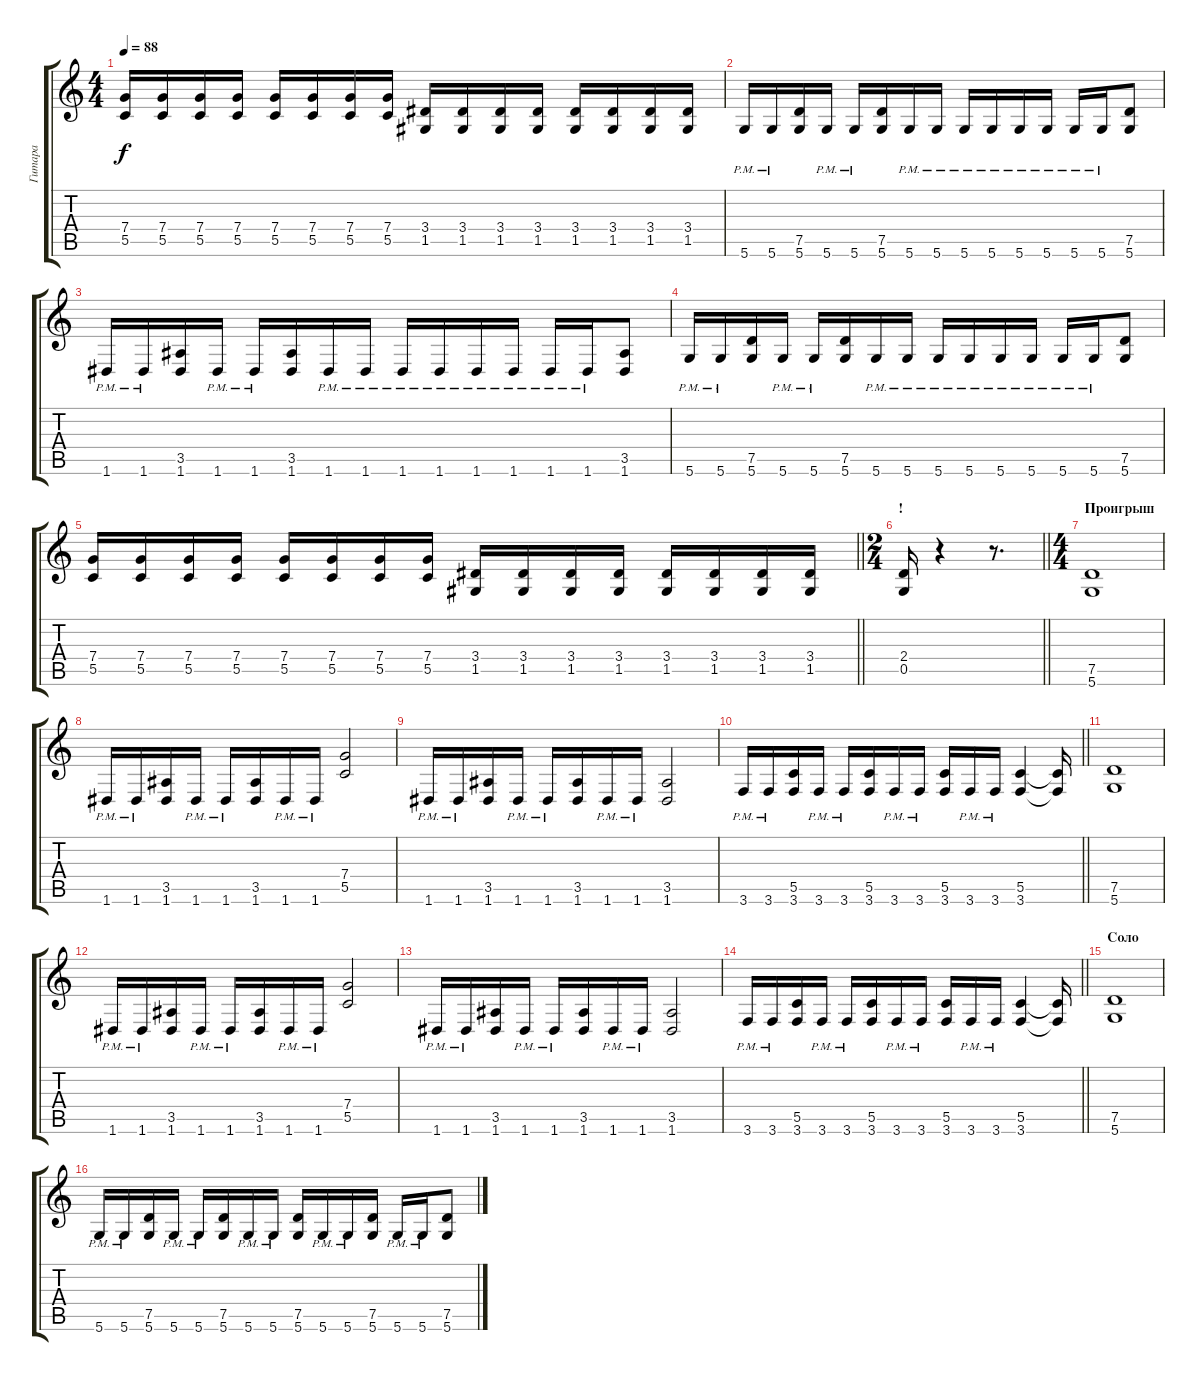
\track ("Гитара" "Гитара") {instrument distortionguitar}
\staff {score tabs}
\tuning (D4 A3 F3 C3 G2 D2) {hide}
\ts (4 4)
\tempo 88
\clef g2
\ks c
(7.4 5.5).16{dy f} (7.4 5.5).16 (7.4 5.5).16 (7.4 5.5).16 (7.4 5.5).16 (7.4 5.5).16 (7.4 5.5).16 (7.4 5.5).16 (3.4 1.5).16 (3.4 1.5).16 (3.4 1.5).16 (3.4 1.5).16 (3.4 1.5).16 (3.4 1.5).16 (3.4 1.5).16 (3.4 1.5).16 |
5.6{pm}.16 5.6{pm}.16 (7.5 5.6).16 5.6{pm}.16 5.6{pm}.16 (7.5 5.6).16 5.6{pm}.16 5.6{pm}.16 5.6{pm}.16 5.6{pm}.16 5.6{pm}.16 5.6{pm}.16 5.6{pm}.16 5.6{pm}.16 (7.5 5.6).8 |
1.6{pm}.16 1.6{pm}.16 (3.5 1.6).16 1.6{pm}.16 1.6{pm}.16 (3.5 1.6).16 1.6{pm}.16 1.6{pm}.16 1.6{pm}.16 1.6{pm}.16 1.6{pm}.16 1.6{pm}.16 1.6{pm}.16 1.6{pm}.16 (3.5 1.6).8 |
5.6{pm}.16 5.6{pm}.16 (7.5 5.6).16 5.6{pm}.16 5.6{pm}.16 (7.5 5.6).16 5.6{pm}.16 5.6{pm}.16 5.6{pm}.16 5.6{pm}.16 5.6{pm}.16 5.6{pm}.16 5.6{pm}.16 5.6{pm}.16 (7.5 5.6).8 |
\barLineRight lightlight
(7.4 5.5).16 (7.4 5.5).16 (7.4 5.5).16 (7.4 5.5).16 (7.4 5.5).16 (7.4 5.5).16 (7.4 5.5).16 (7.4 5.5).16 (3.4 1.5).16 (3.4 1.5).16 (3.4 1.5).16 (3.4 1.5).16 (3.4 1.5).16 (3.4 1.5).16 (3.4 1.5).16 (3.4 1.5).16 |
\ts (2 4)
\section ("" "!")
\barLineRight lightlight
(2.4 0.5).16 r.4 r.8{d} |
\ts (4 4)
\section ("" "Проигрыш")
(7.5 5.6).1 |
1.6{pm}.16 1.6{pm}.16 (3.5 1.6).16 1.6{pm}.16 1.6{pm}.16 (3.5 1.6).16 1.6{pm}.16 1.6{pm}.16 (7.4 5.5).2 |
1.6{pm}.16 1.6{pm}.16 (3.5 1.6).16 1.6{pm}.16 1.6{pm}.16 (3.5 1.6).16 1.6{pm}.16 1.6{pm}.16 (3.5 1.6).2 |
\barLineRight lightlight
3.6{pm}.16 3.6{pm}.16 (5.5 3.6).16 3.6{pm}.16 3.6{pm}.16 (5.5 3.6).16 3.6{pm}.16 3.6{pm}.16 (5.5 3.6).16 3.6{pm}.16 3.6{pm}.16 (5.5 3.6).4 (5.5{t} 3.6{t}).16 |
(7.5 5.6).1 |
1.6{pm}.16 1.6{pm}.16 (3.5 1.6).16 1.6{pm}.16 1.6{pm}.16 (3.5 1.6).16 1.6{pm}.16 1.6{pm}.16 (7.4 5.5).2 |
1.6{pm}.16 1.6{pm}.16 (3.5 1.6).16 1.6{pm}.16 1.6{pm}.16 (3.5 1.6).16 1.6{pm}.16 1.6{pm}.16 (3.5 1.6).2 |
\barLineRight lightlight
3.6{pm}.16 3.6{pm}.16 (5.5 3.6).16 3.6{pm}.16 3.6{pm}.16 (5.5 3.6).16 3.6{pm}.16 3.6{pm}.16 (5.5 3.6).16 3.6{pm}.16 3.6{pm}.16 (5.5 3.6).4 (5.5{t} 3.6{t}).16 |
\section ("" "Соло")
(7.5 5.6).1 |
5.6{pm}.16 5.6{pm}.16 (7.5 5.6).16 5.6{pm}.16 5.6{pm}.16 (7.5 5.6).16 5.6{pm}.16 5.6{pm}.16 (7.5 5.6).16 5.6{pm}.16 5.6{pm}.16 (7.5 5.6).16 5.6{pm}.16 5.6{pm}.16 (7.5 5.6).8
